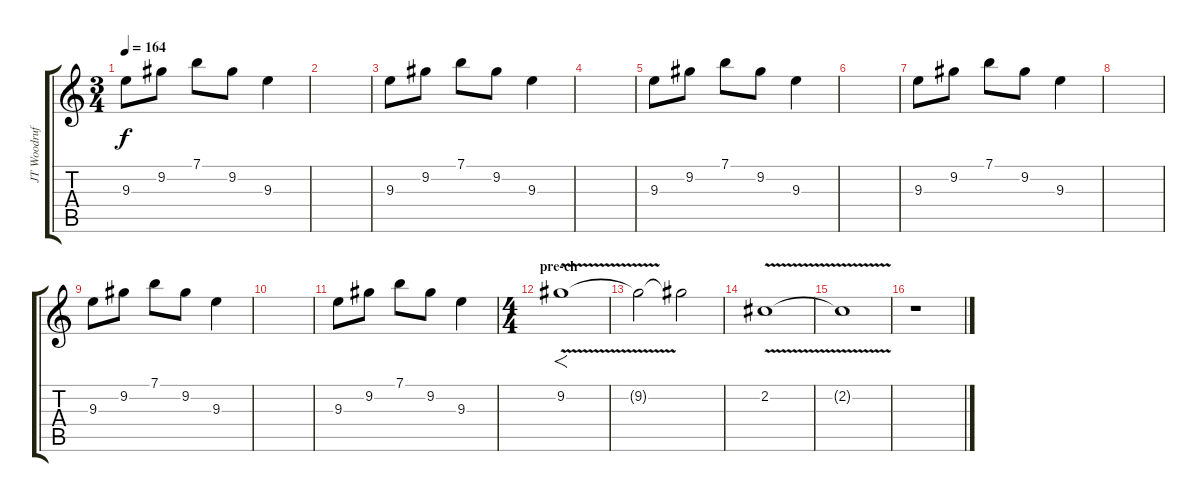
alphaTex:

\track ("JT Woodruff (Guitar)" "JT Woodruf") {instrument distortionguitar}
\staff {score tabs}
\tuning (E4 B3 G3 D3 A2 E2) {hide}
\ts (3 4)
\tempo 164
\clef g2
\ks c
9.3.8{dy f instrument electricguitarjazz} 9.2.8 7.1.8 9.2.8 9.3.4 |
|
9.3.8{instrument electricguitarjazz} 9.2.8 7.1.8 9.2.8 9.3.4 |
|
9.3.8{instrument electricguitarjazz} 9.2.8 7.1.8 9.2.8 9.3.4 |
|
9.3.8{instrument electricguitarjazz} 9.2.8 7.1.8 9.2.8 9.3.4 |
|
9.3.8{instrument electricguitarjazz} 9.2.8 7.1.8 9.2.8 9.3.4 |
|
9.3.8{instrument electricguitarjazz} 9.2.8 7.1.8 9.2.8 9.3.4 |
\ts (4 4)
\section ("" "pre-ch")
9.2{v}.1{f} |
9.2{t}.2 9.2{t}.2 |
2.2{v}.1 |
2.2{t}.1 |
r.1
